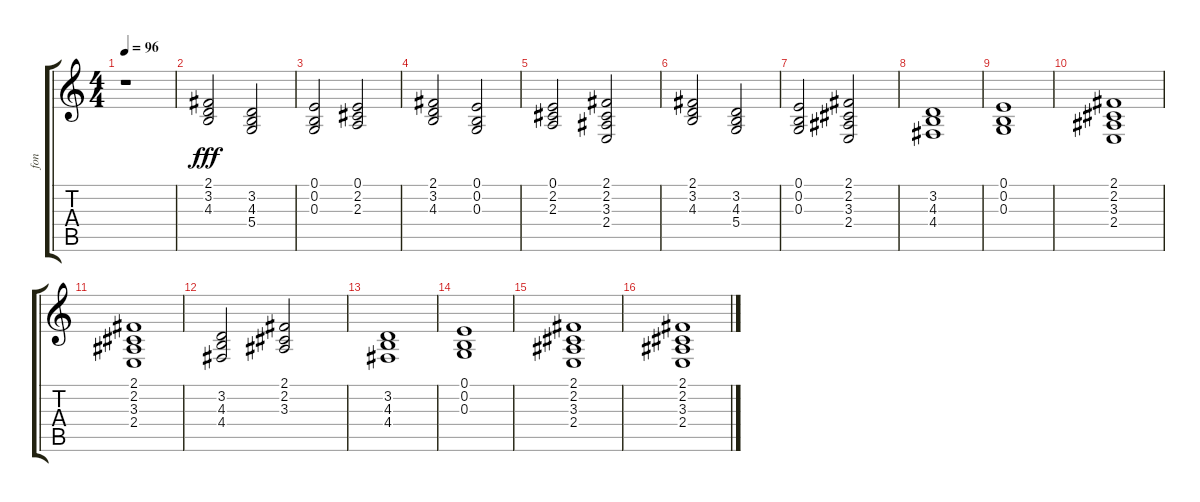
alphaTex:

\track ("fon" "fon") {instrument pad1newage}
\staff {score tabs}
\tuning (E4 B3 G3 D3 A2 E2) {hide}
\ts (4 4)
\tempo 96
\clef g2
\ks c
r.1{dy fff instrument pad1newage} |
(2.1 3.2 4.3).2 (3.2 4.3 5.4).2 |
(0.1 0.2 0.3).2 (0.1 2.2 2.3).2 |
(2.1 3.2 4.3).2 (0.1 0.2 0.3).2 |
(0.1 2.2 2.3).2 (2.1 2.2 3.3 2.4).2 |
(2.1 3.2 4.3).2 (3.2 4.3 5.4).2 |
(0.1 0.2 0.3).2 (2.1 2.2 3.3 2.4).2 |
(3.2 4.3 4.4).1 |
(0.1 0.2 0.3).1 |
(2.1 2.2 3.3 2.4).1 |
(2.1 2.2 3.3 2.4).1 |
(3.2 4.3 4.4).2 (2.1 2.2 3.3).2 |
(3.2 4.3 4.4).1 |
(0.1 0.2 0.3).1 |
(2.1 2.2 3.3 2.4).1 |
(2.1 2.2 3.3 2.4).1
